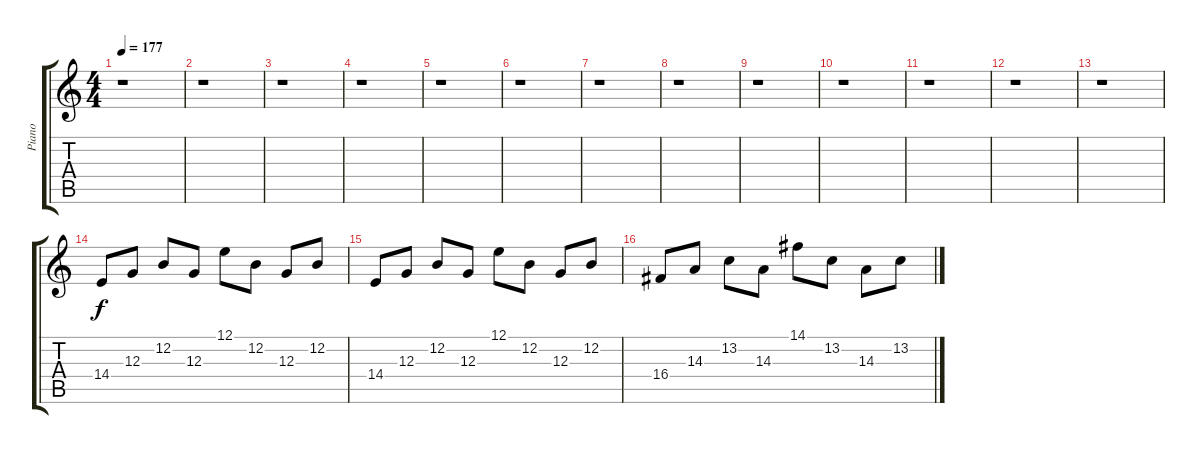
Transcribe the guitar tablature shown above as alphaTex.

\track ("Piano" "Piano") {instrument brightacousticpiano}
\staff {score tabs}
\tuning (E4 B3 G3 D3 A2 E2) {hide}
\ts (4 4)
\tempo 177
\clef g2
\ks c
r.1{dy f} |
r.1 |
r.1 |
r.1 |
r.1 |
r.1 |
r.1 |
r.1 |
r.1 |
r.1 |
r.1 |
r.1 |
r.1 |
14.4.8 12.3.8 12.2.8 12.3.8 12.1.8 12.2.8 12.3.8 12.2.8 |
14.4.8 12.3.8 12.2.8 12.3.8 12.1.8 12.2.8 12.3.8 12.2.8 |
16.4.8 14.3.8 13.2.8 14.3.8 14.1.8 13.2.8 14.3.8 13.2.8
